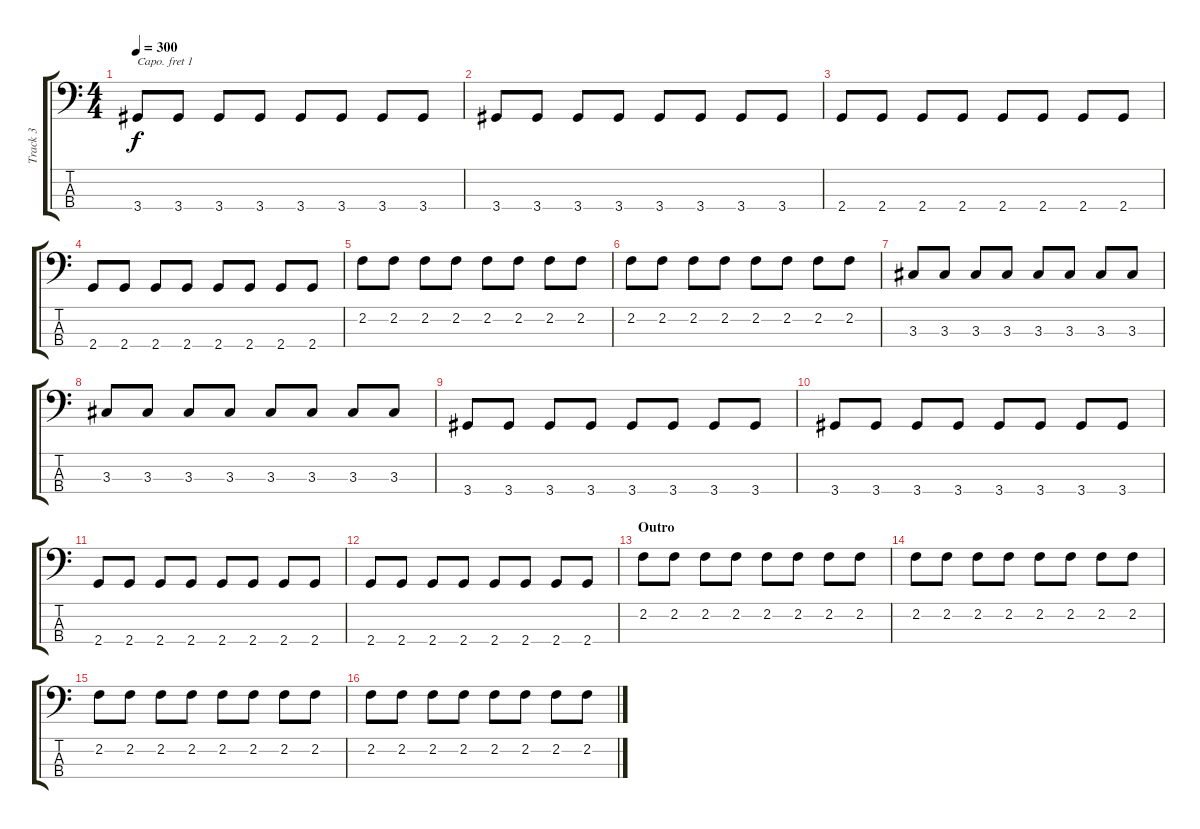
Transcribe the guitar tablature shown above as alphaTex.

\track ("Track 3" "Track 3") {instrument electricbassfinger}
\staff {score tabs}
\capo 1
\tuning (G2 D2 A1 E1) {hide}
\ts (4 4)
\tempo 300
\clef f4
\ks c
3.4.8{dy f} 3.4.8 3.4.8 3.4.8 3.4.8 3.4.8 3.4.8 3.4.8 |
3.4.8 3.4.8 3.4.8 3.4.8 3.4.8 3.4.8 3.4.8 3.4.8 |
2.4.8 2.4.8 2.4.8 2.4.8 2.4.8 2.4.8 2.4.8 2.4.8 |
2.4.8 2.4.8 2.4.8 2.4.8 2.4.8 2.4.8 2.4.8 2.4.8 |
2.2.8 2.2.8 2.2.8 2.2.8 2.2.8 2.2.8 2.2.8 2.2.8 |
2.2.8 2.2.8 2.2.8 2.2.8 2.2.8 2.2.8 2.2.8 2.2.8 |
3.3.8 3.3.8 3.3.8 3.3.8 3.3.8 3.3.8 3.3.8 3.3.8 |
3.3.8 3.3.8 3.3.8 3.3.8 3.3.8 3.3.8 3.3.8 3.3.8 |
3.4.8 3.4.8 3.4.8 3.4.8 3.4.8 3.4.8 3.4.8 3.4.8 |
3.4.8 3.4.8 3.4.8 3.4.8 3.4.8 3.4.8 3.4.8 3.4.8 |
2.4.8 2.4.8 2.4.8 2.4.8 2.4.8 2.4.8 2.4.8 2.4.8 |
2.4.8 2.4.8 2.4.8 2.4.8 2.4.8 2.4.8 2.4.8 2.4.8 |
\section ("" "Outro")
2.2.8 2.2.8 2.2.8 2.2.8 2.2.8 2.2.8 2.2.8 2.2.8 |
2.2.8 2.2.8 2.2.8 2.2.8 2.2.8 2.2.8 2.2.8 2.2.8 |
2.2.8 2.2.8 2.2.8 2.2.8 2.2.8 2.2.8 2.2.8 2.2.8 |
2.2.8 2.2.8 2.2.8 2.2.8 2.2.8 2.2.8 2.2.8 2.2.8
